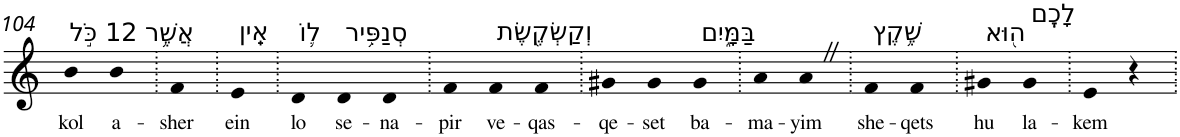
**kern	**text
*part1	*part1
*staff1	*staff1
*I"Piano	*
*I'Pno	*
!!LO:PB:g=z
*clefG2	*
*k[]	*
=104	=104
!LO:TX:a:t=12 כֹּ֣ל	!
!	!LO:LY:b
4b	kol
!LO:TX:a:t=אֲשֶׁ֥ר	!
!	!LO:LY:b
4b	a-
=105.	=105.
!	!LO:LY:b
4f	-sher
=106.	=106.
!LO:TX:a:t=אֵֽין	!
!	!LO:LY:b
4e	ein
=107.	=107.
!LO:TX:a:t=ל֛וֹ	!
!	!LO:LY:b
4d	lo
!LO:TX:a:t=סְנַפִּ֥יר	!
!	!LO:LY:b
4d	se-
!	!LO:LY:b
4d	-na-
=108.	=108.
!	!LO:LY:b
4f	-pir
!LO:TX:a:t=וְקַשְׂקֶ֖שֶׂת	!
!	!LO:LY:b
4f	ve-
!	!LO:LY:b
4f	-qas-
=109.	=109.
!	!LO:LY:b
4g#X	-qe-
!	!LO:LY:b
4g#	-set
!LO:TX:a:t=בַּמָּ֑יִם	!
!	!LO:LY:b
4g#	ba-
=110.	=110.
!	!LO:LY:b
4a	-ma-
!	!LO:LY:b
4aZ	-yim
=111.	=111.
!LO:TX:a:t=שֶׁ֥קֶץ	!
!	!LO:LY:b
4f	she-
!	!LO:LY:b
4f	-qets
=112.	=112.
!LO:TX:a:t=ה֖וּא	!
!	!LO:LY:b
4g#X	hu
!LO:TX:a:t=לָכֶֽם	!
!	!LO:LY:b
4g#	la-
=113.	=113.
!	!LO:LY:b
4e	-kem
4r	.
=.	=.
*-	*-
